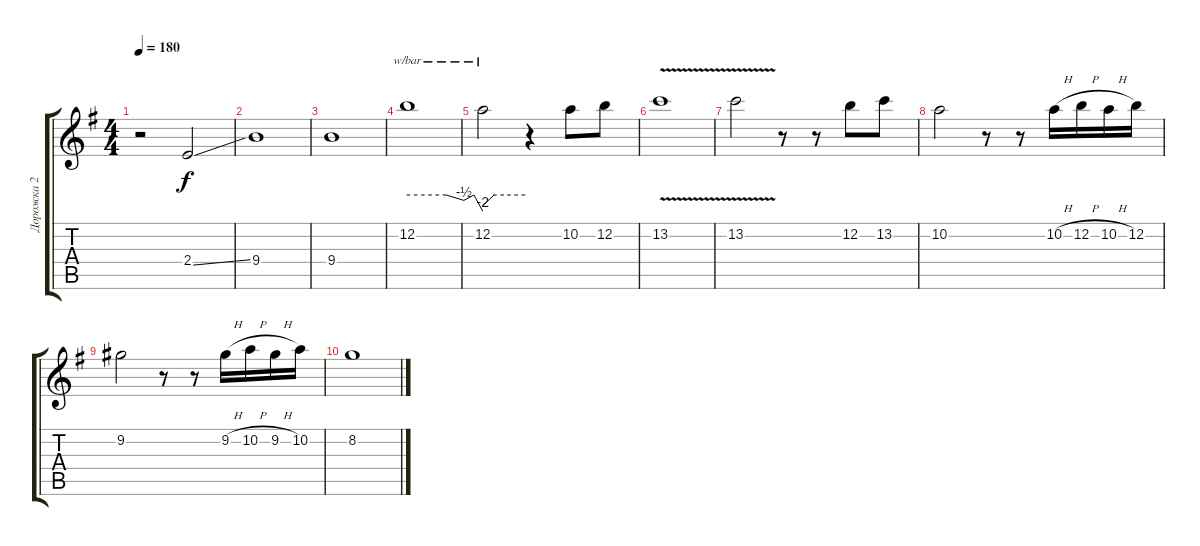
\track ("Дорожка 2" "Дорожка 2") {instrument overdrivenguitar}
\staff {score tabs}
\tuning (E4 B3 G3 D3 A2 E2) {hide}
\ts (4 4)
\tempo 180
\clef g2
\ks g
r.2{dy f} 2.4{ss}.2 |
9.4.1 |
9.4.1 |
12.2.1{tbe (custom default 0 0 31 0 45 -2 53 0 60 -8)} |
12.2.2{tbe (custom default 0 -4 16 0 30 0 60 0)} r.4 10.2.8 12.2.8 |
13.2{v}.1 |
13.2{v}.2 r.8 r.8 12.2.8 13.2.8 |
10.2.2 r.8 r.8 10.2{h}.16 12.2{h}.16 10.2{h}.16 12.2.16 |
9.2.2 r.8 r.8 9.2{h}.16 10.2{h}.16 9.2{h}.16 10.2.16 |
8.2.1
